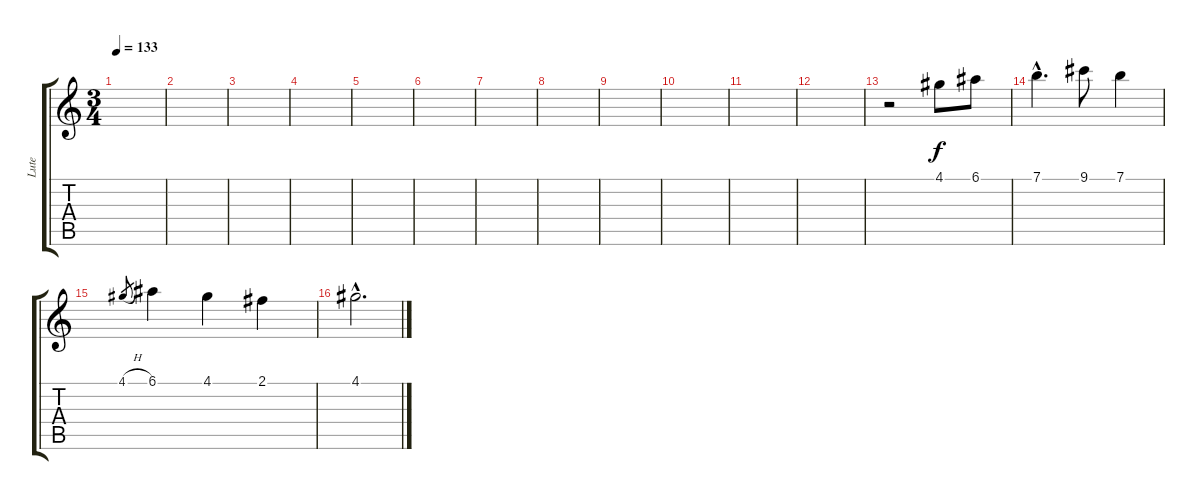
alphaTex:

\track ("Lute" "Lute") {instrument banjo}
\staff {score tabs}
\tuning (E4 B3 G3 D3 A2 E2) {hide}
\displaytranspose 12
\ts (3 4)
\tempo 133
\clef g2
\ks c
|
|
|
|
|
|
|
|
|
|
|
|
r.2 4.1.8 6.1.8 |
7.1{hac}.4{d} 9.1.8 7.1.4 |
4.1{h}.8{gr} 6.1.4 4.1.4 2.1.4 |
4.1{hac}.2{d}
